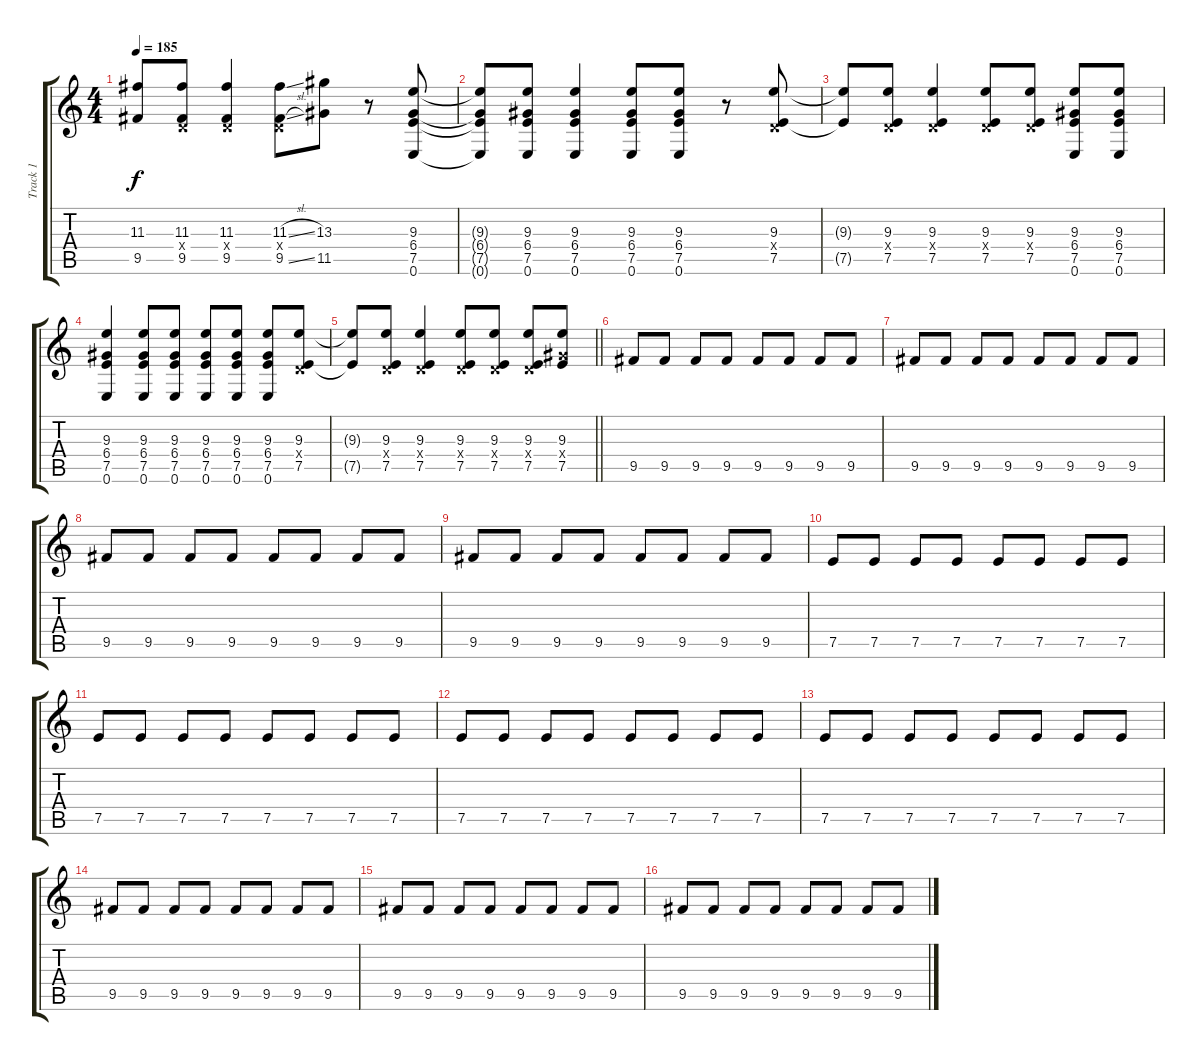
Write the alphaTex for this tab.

\track ("Track 1" "Track 1") {instrument overdrivenguitar}
\staff {score tabs}
\tuning (E4 B3 G3 D3 A2 E2) {hide}
\ts (4 4)
\tempo 185
\clef g2
\ks c
(11.3{t} 9.5{t}).8{dy f} (11.3 0.4{x} 9.5).8 (11.3 0.4{x} 9.5).4 (11.3{sl} 0.4{x} 9.5{sl}).8 (13.3 11.5).8 r.8 (9.3 6.4 7.5 0.6).8 |
(9.3{t} 6.4{t} 7.5{t} 0.6{t}).8 (9.3 6.4 7.5 0.6).8 (9.3 6.4 7.5 0.6).4 (9.3 6.4 7.5 0.6).8 (9.3 6.4 7.5 0.6).8 r.8 (9.3 0.4{x} 7.5).8 |
(9.3{t} 7.5{t}).8 (9.3 0.4{x} 7.5).8 (9.3 0.4{x} 7.5).4 (9.3 0.4{x} 7.5).8 (9.3 0.4{x} 7.5).8 (9.3 6.4 7.5 0.6).8 (9.3 6.4 7.5 0.6).8 |
(9.3 6.4 7.5 0.6).4 (9.3 6.4 7.5 0.6).8 (9.3 6.4 7.5 0.6).8 (9.3 6.4 7.5 0.6).8 (9.3 6.4 7.5 0.6).8 (9.3 6.4 7.5 0.6).8 (9.3 0.4{x} 7.5).8 |
\barLineRight lightlight
(9.3{t} 7.5{t}).8 (9.3 0.4{x} 7.5).8 (9.3 0.4{x} 7.5).4 (9.3 0.4{x} 7.5).8 (9.3 0.4{x} 7.5).8 (9.3 0.4{x} 7.5).8 (9.3 6.4{x} 7.5).8 |
9.5.8 9.5.8 9.5.8 9.5.8 9.5.8 9.5.8 9.5.8 9.5.8 |
9.5.8 9.5.8 9.5.8 9.5.8 9.5.8 9.5.8 9.5.8 9.5.8 |
9.5.8 9.5.8 9.5.8 9.5.8 9.5.8 9.5.8 9.5.8 9.5.8 |
9.5.8 9.5.8 9.5.8 9.5.8 9.5.8 9.5.8 9.5.8 9.5.8 |
7.5.8 7.5.8 7.5.8 7.5.8 7.5.8 7.5.8 7.5.8 7.5.8 |
7.5.8 7.5.8 7.5.8 7.5.8 7.5.8 7.5.8 7.5.8 7.5.8 |
7.5.8 7.5.8 7.5.8 7.5.8 7.5.8 7.5.8 7.5.8 7.5.8 |
7.5.8 7.5.8 7.5.8 7.5.8 7.5.8 7.5.8 7.5.8 7.5.8 |
9.5.8 9.5.8 9.5.8 9.5.8 9.5.8 9.5.8 9.5.8 9.5.8 |
9.5.8 9.5.8 9.5.8 9.5.8 9.5.8 9.5.8 9.5.8 9.5.8 |
9.5.8 9.5.8 9.5.8 9.5.8 9.5.8 9.5.8 9.5.8 9.5.8
